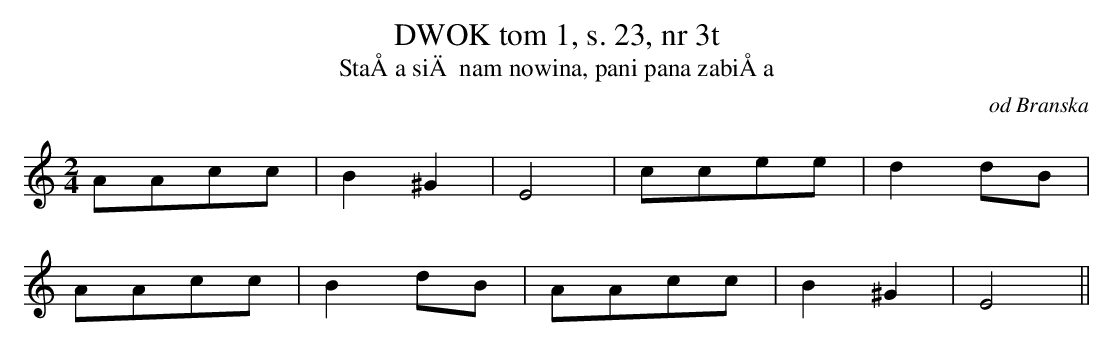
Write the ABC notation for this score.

X:1
T:DWOK tom 1, s. 23, nr 3t
T:StaÅa siÄ nam nowina, pani pana zabiÅa
O:od Branska
M:2/4
L:1/8
K:C
AAcc | B2^G2 | E4 |ccee | d2dB |
 AAcc | B2dB |AAcc | B2^G2 | E4||
